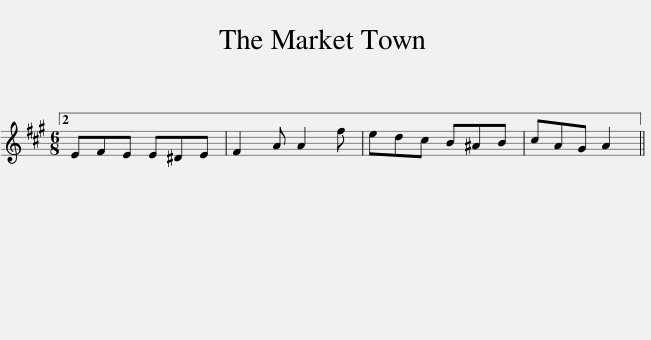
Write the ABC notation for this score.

X:1
L:1/8
M:6/8
I:linebreak $
K:A
V:1 treble
V:1
 EFE E^DE | F2 A A2 f | edc B^AB | cAG A2 || %4
